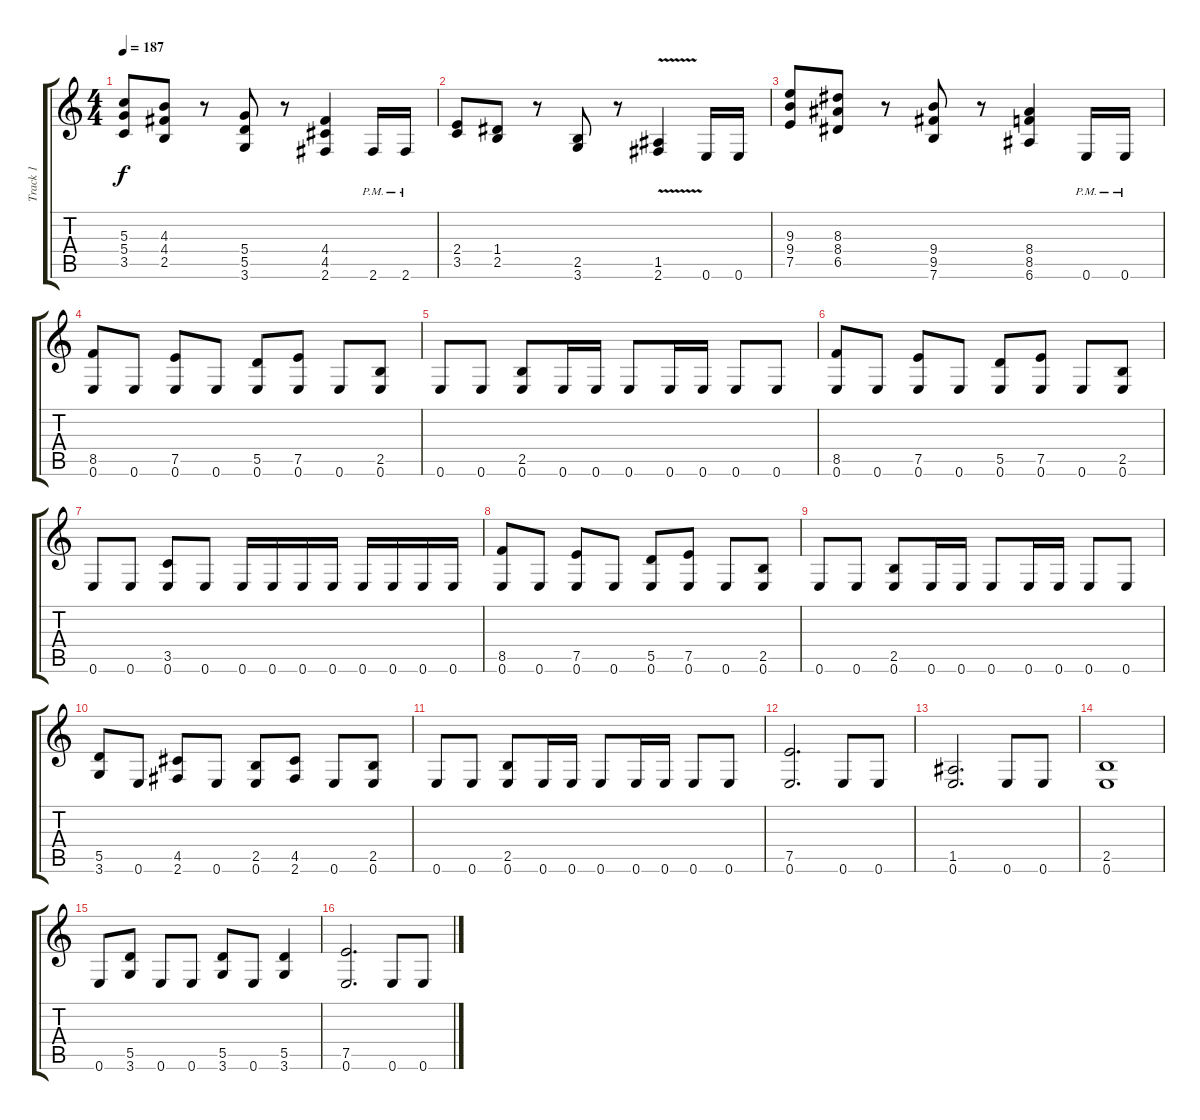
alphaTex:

\track ("Track 1" "Track 1") {instrument distortionguitar}
\staff {score tabs}
\tuning (E4 B3 G3 D3 A2 E2) {hide}
\ts (4 4)
\tempo 187
\clef g2
\ks c
(5.3 5.4 3.5).8{dy f} (4.3 4.4 2.5).8 r.8 (5.4 5.5 3.6).8 r.8 (4.4 4.5 2.6).4 2.6{pm}.16 2.6{pm}.16 |
(2.4 3.5).8 (1.4 2.5).8 r.8 (2.5 3.6).8 r.8 (1.5{v} 2.6{v}).4 0.6.16 0.6.16 |
(9.3 9.4 7.5).8 (8.3 8.4 6.5).8 r.8 (9.4 9.5 7.6).8 r.8 (8.4 8.5 6.6).4 0.6{pm}.16 0.6{pm}.16 |
(8.5 0.6).8 0.6.8 (7.5 0.6).8 0.6.8 (5.5 0.6).8 (7.5 0.6).8 0.6.8 (2.5 0.6).8 |
0.6.8 0.6.8 (2.5 0.6).8 0.6.16 0.6.16 0.6.8 0.6.16 0.6.16 0.6.8 0.6.8 |
(8.5 0.6).8 0.6.8 (7.5 0.6).8 0.6.8 (5.5 0.6).8 (7.5 0.6).8 0.6.8 (2.5 0.6).8 |
0.6.8 0.6.8 (3.5 0.6).8 0.6.8 0.6.16 0.6.16 0.6.16 0.6.16 0.6.16 0.6.16 0.6.16 0.6.16 |
(8.5 0.6).8 0.6.8 (7.5 0.6).8 0.6.8 (5.5 0.6).8 (7.5 0.6).8 0.6.8 (2.5 0.6).8 |
0.6.8 0.6.8 (2.5 0.6).8 0.6.16 0.6.16 0.6.8 0.6.16 0.6.16 0.6.8 0.6.8 |
(5.5 3.6).8 0.6.8 (4.5 2.6).8 0.6.8 (2.5 0.6).8 (4.5 2.6).8 0.6.8 (2.5 0.6).8 |
0.6.8 0.6.8 (2.5 0.6).8 0.6.16 0.6.16 0.6.8 0.6.16 0.6.16 0.6.8 0.6.8 |
(7.5 0.6).2{d} 0.6.8 0.6.8 |
(1.5 0.6).2{d} 0.6.8 0.6.8 |
(2.5 0.6).1 |
0.6.8 (5.5 3.6).8 0.6.8 0.6.8 (5.5 3.6).8 0.6.8 (5.5 3.6).4 |
(7.5 0.6).2{d} 0.6.8 0.6.8
